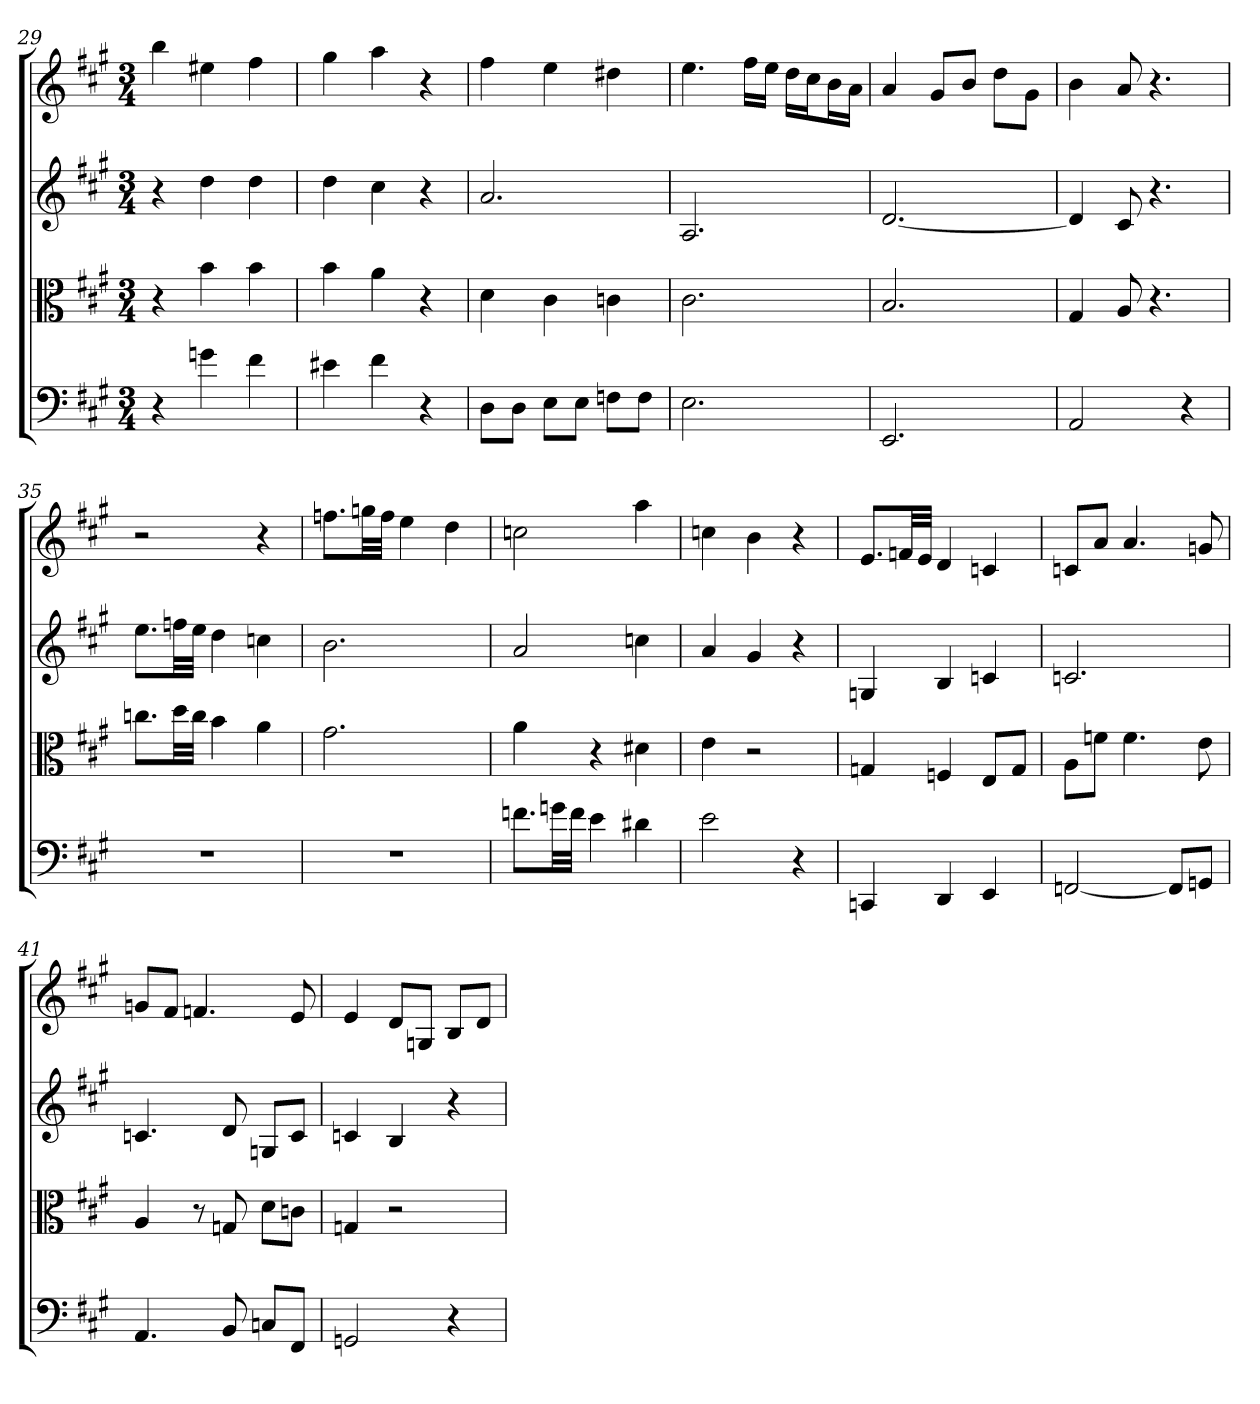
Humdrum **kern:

**kern	**kern	**kern	**kern
*part4	*part3	*part2	*part1
*staff4	*staff3	*staff2	*staff1
*clefF4	*clefC3	*	*
*k[f#c#g#]	*k[f#c#g#]	*k[f#c#g#]	*k[f#c#g#]
*A:	*A:	*A:	*A:
*M3/4	*M3/4	*M3/4	*M3/4
=29	=29	=29	=29
4r	4r	4r	4bb
4gn	4b	4dd	4ee#X
4f#	4b	4dd	4ff#
=30	=30	=30	=30
4e#X	4b	4dd	4gg#
4f#	4a	4cc#	4aa
4r	4r	4r	4r
=31	=31	=31	=31
8D\L	4d	2.a	4ff#
8D\J	.	.	.
8E\L	4c#	.	4ee
8E\J	.	.	.
8Fn\L	4cn	.	4dd#X
8F\J	.	.	.
=32	=32	=32	=32
2.E	2.c#	2.A	4.ee
.	.	.	16ff#LL
.	.	.	16eeJJ
.	.	.	16ddLL
.	.	.	16cc#J
.	.	.	16bL
.	.	.	16aJJ
=33	=33	=33	=33
2.EE	2.B	[2.d	4a
.	.	.	8g#L
.	.	.	8bJ
.	.	.	8ddL
.	.	.	8g#J
=34	=34	=34	=34
2AA	4G#	4d]	4b
.	8A	8c#	8a
.	4.r	4.r	4.r
4r	.	.	.
=35	=35	=35	=35
2.r	8.ccn\L	8.eeL	2r
.	32dd\LL	32ffnLL	.
.	32cc\JJJ	32eeJJJ	.
.	4b	4dd	.
.	4a	4ccn	4r
=36	=36	=36	=36
2.r	2.g#	2.b	8.ffnL
.	.	.	32ggnLL
.	.	.	32ffJJJ
.	.	.	4ee
.	.	.	4dd
=37	=37	=37	=37
8.fn\L	4a	2a	2ccn
32gn\LL	.	.	.
32f\JJJ	.	.	.
4e	4r	.	.
4d#X	4d#X	4ccn	4aa
=38	=38	=38	=38
2e	4e	4a	4ccn
.	2r	4g#	4b
4r	.	4r	4r
=39	=39	=39	=39
4CCn	4Gn	4Gn	8.eL
.	.	.	32fnLL
.	.	.	32eJJJ
4DD	4Fn	4B	4d
4EE	8E/L	4cn	4cn
.	8G/J	.	.
=40	=40	=40	=40
[2FFn	8A\L	2.cn	8cnL
.	8fn\J	.	8aJ
.	4.f	.	4.a
8FF/L]	.	.	.
8GGn/J	8e	.	8gn
=41	=41	=41	=41
4.AA	4A	4.cn	8gnL
.	.	.	8f#J
.	8r	.	4.fn
8BB	8Gn	8d	.
8Cn/L	8d\L	8GnL	.
8FF#/J	8cn\J	8cJ	8e
=42	=42	=42	=42
2GGn	4Gn	4cn	4e
.	2r	4B	8dL
.	.	.	8GnJ
4r	.	4r	8BL
.	.	.	8dJ
=	=	=	=
*-	*-	*-	*-
